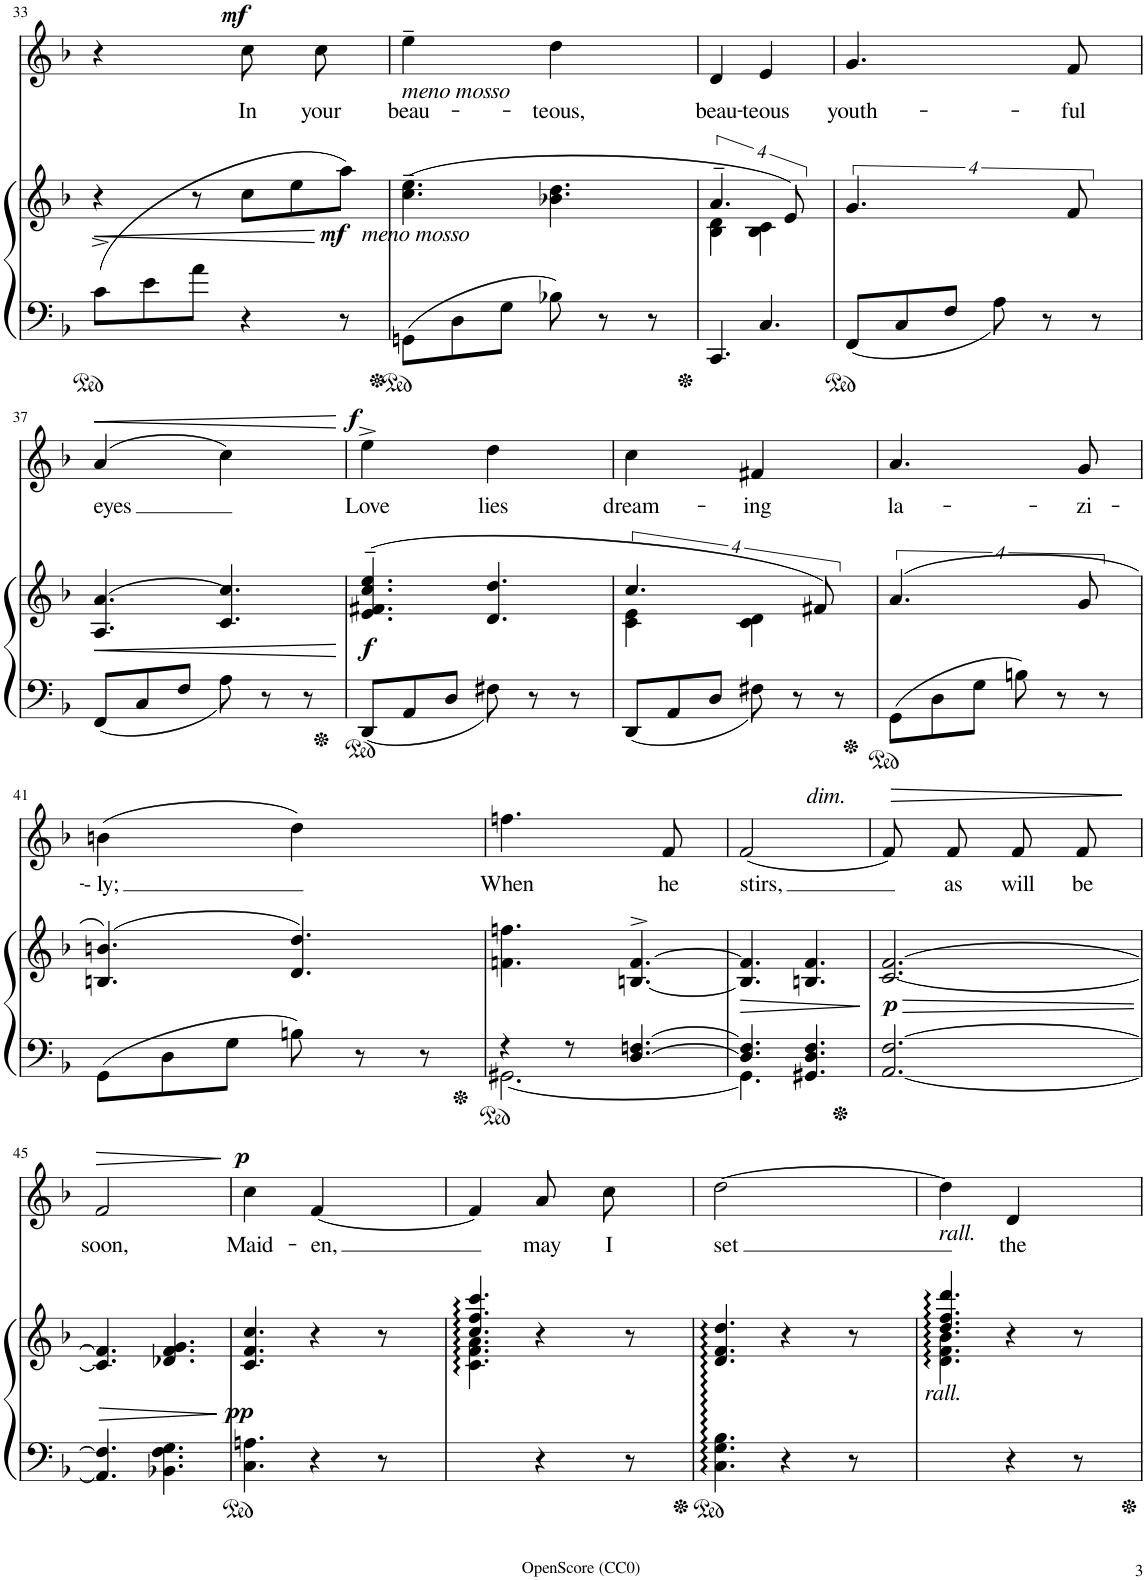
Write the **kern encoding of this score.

**kern	**kern	**dynam	**kern	**text	**dynam
*part2	*part2	*part2	*part1	*part1	*part1
*staff3	*staff2	*staff2/3	*staff1	*staff1	*staff1
*I"Piano	*	*	*I"Voice	*	*
*I'Pno	*	*	*	*	*
!!LO:PB:g=z
*clefF4	*clefG2	*	*clefG2	*	*
*k[b-]	*k[b-]	*	*k[b-]	*	*
*M6/8	*M6/8	*	*M2/4	*	*
*ped	*	*	*	*	*
=33	=33	=33	=33	=33	=33
!	!	!LO:HP:b	!	!	!
*	*^	*	*	*	*
(8c^\L	4r	4.ryy	<	4r	.	.
8e\	.	.	.	.	.	.
!	!	!	!	!	!LO:LY:b	!LO:DY:a
8a\J	8r	.	.	8cc\L	In	mf
!	!	!	!	!	!LO:LY:b	!
4.ryy	4r	8cc\L	.	8cc\J	your	.
.	.	8ee\	.	4ryy	.	.
.	8r	8aa\J)	.	.	.	.
*	*v	*v	*	*	*	*
.	.	[	.	.	.
=34	=34	=34	=34	=34	=34
*	*Xped	*	*	*	*
!	!	!	!LO:TX:b:i:t=meno mosso	!	!
!	!	!LO:DY:b	!	!LO:LY:b	!
!	!	!LO:DY:n=1:b	!	!	!
8GGn\L	(4.cc\~ 4.ee\~	mf other-dynamics	4ee~\	beau-	.
8D\	.	.	.	.	.
!	!	!	!	!LO:LY:b	!
8G\J	.	.	4dd\	-teous,	.
8B-X\	4.b-X\ 4.dd\	.	.	.	.
8r	.	.	4ryy	.	.
8r	.	.	.	.	.
=35	=35	=35	=35	=35	=35
*	*^	*	*	*	*
*	*	*Xbrackettup	*	*	*	*
!	!	!	!	!	!LO:LY:b	!
4.CC/	8%3.a~/	8%3B-\ 8%3d\	.	4d/	beau-	.
!	!	!	!	!	!LO:LY:b	!
.	.	.	.	4e/	-teous	.
4.C/	.	8%3B-\ 8%3c\	.	.	.	.
.	.	.	.	4ryy	.	.
.	16%3e/)	.	.	.	.	.
*	*v	*v	*	*	*	*
=36	=36	=36	=36	=36	=36
*	*brackettup	*	*	*	*
!	!	!	!	!LO:LY:b	!
8FF/L	8%3.g/	.	4.g/	youth-	.
8C/	.	.	.	.	.
8F/J	.	.	.	.	.
!	!	!	!	!LO:LY:b	!
8A\	.	.	8f/	-ful	.
8r	.	.	4ryy	.	.
.	16%3f/	.	.	.	.
8r	.	.	.	.	.
!!LO:LB:g=z
=37	=37	=37	=37	=37	=37
!	!	!LO:HP:b	!	!LO:LY:b	!LO:HP:b
8FF/L	(>4.A/ 4.a/	<	(4a/	eyes	<
8C/	.	.	.	.	.
8F/J	.	.	4cc\)	.	.
8A\	4.c/ 4.cc/)	.	.	.	.
8r	.	.	4ryy	.	[
8r	.	.	.	.	.
.	.	[	.	.	.
=38	=38	=38	=38	=38	=38
!	!	!LO:DY:b	!	!LO:LY:b	!LO:DY:a
8DD/L	(4.e/~> 4.f#X/~> 4.cc/~> 4.ee/~>	f	4ee^\	Love	f
8AA/	.	.	.	.	.
!	!	!	!	!LO:LY:b	!
8D/J	.	.	4dd\	lies	.
8F#X\	4.d/ 4.dd/	.	.	.	.
8r	.	.	4ryy	.	.
8r	.	.	.	.	.
=39	=39	=39	=39	=39	=39
*	*^	*	*	*	*
*	*	*Xbrackettup	*	*	*	*
!	!	!	!	!	!LO:LY:b	!
8DD/L	8%3.cc/	8%3c\ 8%3e\	.	4cc\	dream-	.
8AA/	.	.	.	.	.	.
!	!	!	!	!	!LO:LY:b	!
8D/J	.	.	.	4f#X/	-ing	.
8F#X\	.	8%3c\ 8%3d\	.	.	.	.
8r	.	.	.	4ryy	.	.
.	16%3f#X/)	.	.	.	.	.
8r	.	.	.	.	.	.
*	*v	*v	*	*	*	*
=40	=40	=40	=40	=40	=40
*	*brackettup	*	*	*	*
!	!	!	!	!LO:LY:b	!
8GG\L	(>8%3.a/	.	4.a/	la-	.
8D\	.	.	.	.	.
8G\J	.	.	.	.	.
!	!	!	!	!LO:LY:b	!
8Bn\	.	.	8g/	-zi-	.
8r	.	.	4ryy	.	.
.	16%3g/	.	.	.	.
8r	.	.	.	.	.
!!LO:LB:g=z
=41	=41	=41	=41	=41	=41
!	!	!	!	!LO:LY:b	!
8GG\L	(>4.Bn/ 4.bn/)	.	(4bn\	-- ly;	.
8D\	.	.	.	.	.
8G\J	.	.	4dd\)	.	.
8Bn\	4.d/ 4.dd/)	.	.	.	.
8r	.	.	4ryy	.	.
8r	.	.	.	.	.
=42	=42	=42	=42	=42	=42
*^	*	*	*	*	*
!	!	!	!	!	!LO:LY:b	!
4r	[2.GG#X\	4.fn\ 4.ffn\	.	4.ffn\	When	.
8r	.	.	.	.	.	.
!	!	!	!	!	!LO:LY:b	!
[4.D/ [4.Fn/	.	[4.Bn/^> [4.f/^>	.	8f/	he	.
.	.	.	.	4ryy	.	.
=43	=43	=43	=43	=43	=43	=43
!	!	!	!LO:HP:b	!	!LO:LY:b	!
4.D/] 4.F/]	4.GG#\]	4.B/] 4.f/]	>	[2f/	stirs,	.
4.GG#X/ 4.D/ 4.F/	4.ryy	4.Bn/ 4.f/	.	.	.	.
.	.	.	.	4ryy	.	.
*v	*v	*	*	*	*	*
.	.	]	.	.	.
=44	=44	=44	=44	=44	=44
!	!	!	!LO:TX:a:i:t=dim.	!	!
!	!	!LO:HP:b	!	!	!LO:HP:b
!	!	!LO:DY:n=1:b	!	!	!
[2.AA/ [2.F/	[2.c/ [2.f/	> p	8f/L]	.	>
!	!	!	!	!LO:LY:b	!
.	.	.	8f/J	as	.
!	!	!	!	!LO:LY:b	!
.	.	.	8f/L	will	.
!	!	!	!	!LO:LY:b	!
.	.	.	8f/J	be	.
.	.	.	4ryy	.	]
!!LO:LB:g=z
=45	=45	=45	=45	=45	=45
!	!	!	!	!LO:LY:b	!LO:HP:b
4.AA/] 4.F/]	4.c/] 4.f/]	.	2f/	soon,	>
4.BB-X\ 4.F\ 4.G\	4.d-X/ 4.f/ 4.g/	.	.	.	.
.	.	.	4ryy	.	]
.	.	]	.	.	.
=46	=46	=46	=46	=46	=46
!	!	!LO:DY:b	!	!LO:LY:b	!LO:DY:a
4.C\ 4.An\	4.c/ 4.f/ 4.cc/	pp	4cc\	Maid-	p
!	!	!	!	!LO:LY:b	!
.	.	.	[4f/	-en,	.
4r	4r	.	.	.	.
.	.	.	4ryy	.	.
8r	8r	.	.	.	.
=47	=47	=47	=47	=47	=47
*	*^	*	*	*	*
4.ryy	4.cc/:: 4.ff/:: 4.ccc/::	4.c\:: 4.f\:: 4.a\::	.	4f/]	.	.
!	!	!	!	!	!LO:LY:b	!
.	.	.	.	8a\L	may	.
!	!	!	!	!	!LO:LY:b	!
4r	4r	4.ryy	.	8cc\J	I	.
.	.	.	.	4ryy	.	.
8r	8r	.	.	.	.	.
*	*v	*v	*	*	*	*
=48	=48	=48	=48	=48	=48
!	!	!	!	!LO:LY:b	!
4.C\:: 4.G\:: 4.B-\::	4.d/:: 4.f/:: 4.dd/::	.	[2dd\	set	.
4r	4r	.	.	.	.
.	.	.	4ryy	.	.
8r	8r	.	.	.	.
=49	=49	=49	=49	=49	=49
*	*^	*	*	*	*
!	!	!	!	!LO:TX:b:i:t=rall.	!	!
!	!LO:TX:b:i:t=rall.	!	!	!	!	!
4.ryy	4.dd/:: 4.ff/:: 4.ddd/::	4.d\:: 4.f\:: 4.b-\::	.	4dd\]	.	.
!	!	!	!	!	!LO:LY:b	!
.	.	.	.	4d/	the	.
4r	4r	4.ryy	.	.	.	.
.	.	.	.	4ryy	.	.
8r	8r	.	.	.	.	.
*	*v	*v	*	*	*	*
=	=	=	=	=	=
*-	*-	*-	*-	*-	*-
